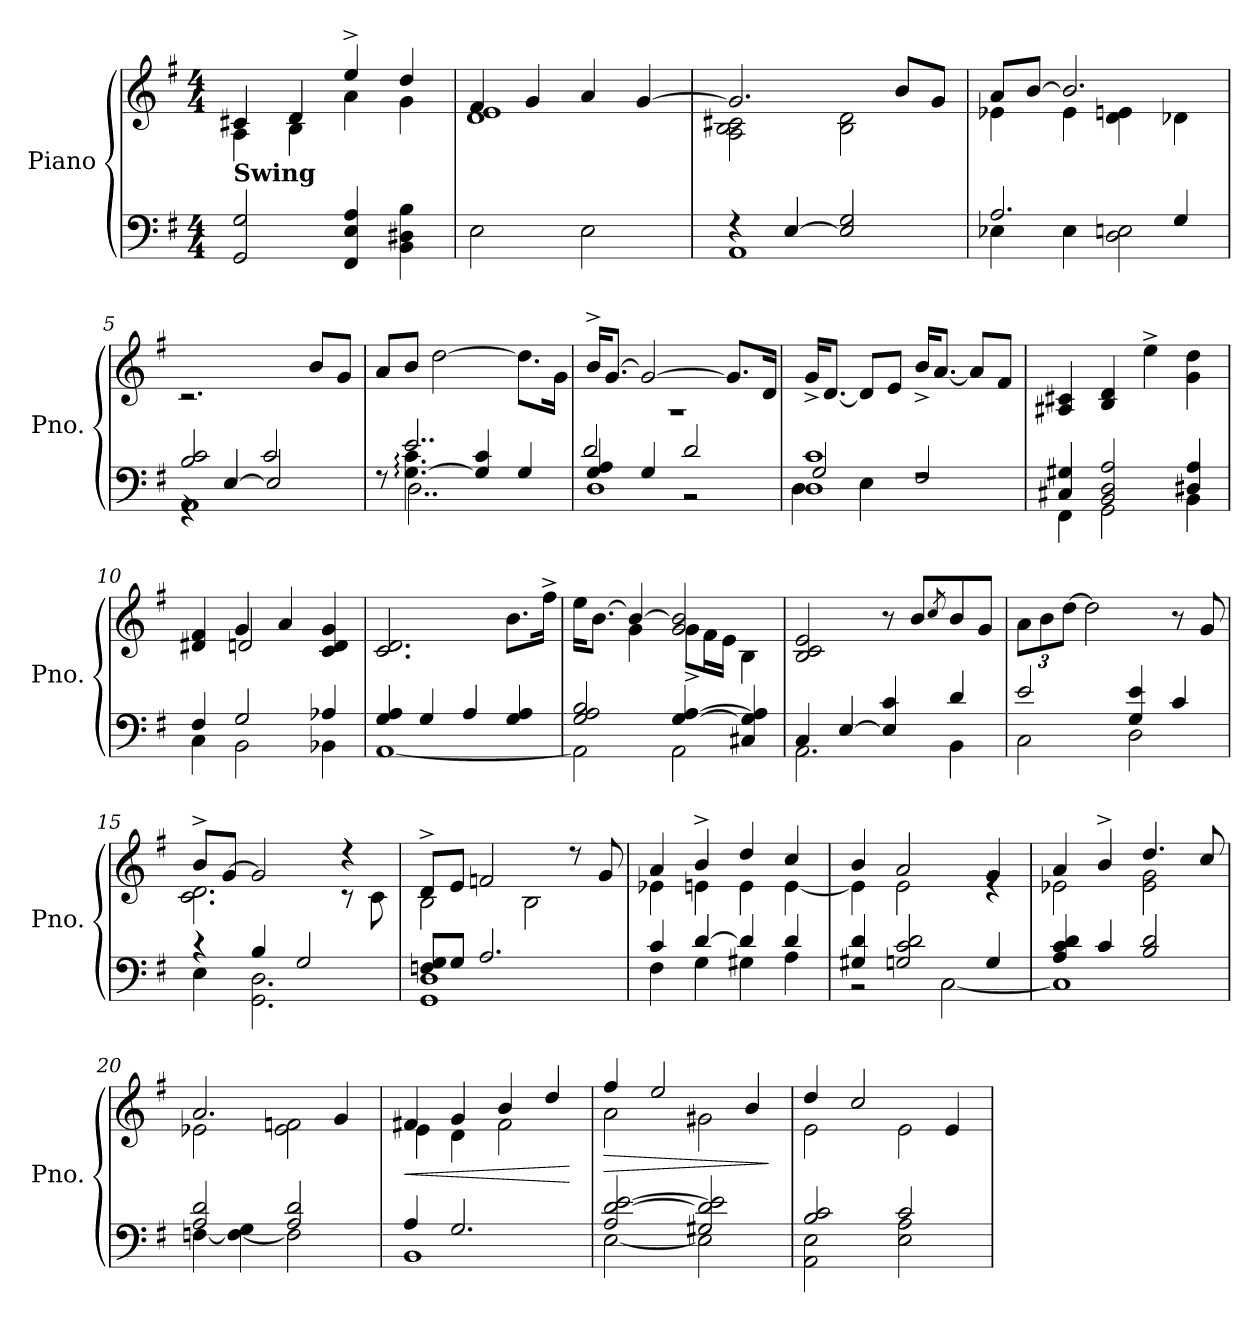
**kern	**kern	**dynam
*part1	*part1	*part1
*staff2	*staff1	*staff1/2
*I"Piano	*	*
*I'Pno.	*	*
*clefF4	*clefG2	*
*k[f#]	*k[f#]	*
*M4/4	*M4/4	*
*MM80	*MM80	*
=1	=1	=1
*	*^	*
!	!LO:TX:b:B:t=Swing	!	!
2GG/ 2G/	4c#X/	4A\	.
.	4d/	4B\	.
4FF#/ 4E/ 4A/	4ee^/	4a\	.
4BB\ 4D#X\ 4B\	4dd/	4g\	.
=2	=2	=2	=2
2E\	4f#/	1d 1e	.
.	4g/	.	.
2E\	4a/	.	.
.	[4g/	.	.
=3	=3	=3	=3
*^	*	*	*
4r	1AA	2.g/]	2A\ 2B\ 2c#X\	.
[4E/	.	.	.	.
2E/] 2G/	.	.	2B\ 2d\	.
.	.	8b/L	.	.
.	.	8g/J	.	.
=4	=4	=4	=4	=4
2.A/	4E-X\	8a/L	4e-X\	.
.	.	[8b/J	.	.
.	4E-\	2.b/]	4e-\	.
.	2D\ 2En\	.	4d\ 4en\	.
4G/	.	.	4d-X\	.
=5	=5	=5	=5	=5
*	*^	*	*	*
4rGG	1AA	2B/ 2c/	2.rc	1ryy	.
[4E/	.	.	.	.	.
2E/]	.	2c/	.	.	.
.	.	.	8b/L	.	.
.	.	.	8g/J	.	.
=6	=6	=6	=6	=6	=6
8rF	8ryy	8ryy	8a/L	1ryy	.
[4.G\: 4.c\:	2..D\	2..e/	8b/J	.	.
.	.	.	[2dd\	.	.
4G/] 4c/	.	.	.	.	.
4G/	.	.	8.dd\L]	.	.
.	.	.	16g\Jk	.	.
!!LO:LB:g=z	!!
=7	=7	=7	=7	=7	=7
4G/ 4A/	1D	2d/	16b^/KL	1r	.
.	.	.	[8.g/J	.	.
4G/	.	.	2g/_	.	.
2rBB	.	2d/	.	.	.
.	.	.	8.g/L]	.	.
.	.	.	16d/Jk	.	.
*	*	*	*v	*v	*
=8	=8	=8	=8	=8
1D 1c	4D\	2G/	16g^/KL	.
.	.	.	[8.d/J	.
.	4E\	.	8d/L]	.
.	.	.	8e/J	.
.	2rF	2F#/	16b^/KL	.
.	.	.	[8.a/J	.
.	.	.	8a/L]	.
.	.	.	8f#/J	.
=9	=9	=9	=9	=9
4C#X/ 4G#X/	4FF#\	1ryy	4A#X/ 4c#X/	.
2BB/ 2D/ 2A/	2GG\	.	4B/ 4d/	.
.	.	.	4ee^\	.
4D#X/ 4A/	4BB\	.	4g\ 4dd\	.
*	*v	*v	*	*
=10	=10	=10	=10
*	*	*^	*
4F#/	4C\	4d#X/ 4f#/	4ryy	.
2G/	2BB\	4g/	2dn/	.
.	.	4a/	.	.
4A-X/	4BB-X\	4c/ 4d/ 4g/	4ryy	.
*	*	*v	*v	*
=11	=11	=11	=11
4G/ 4A/	[1AA	2.c/ 2.d/	.
4G/	.	.	.
4A/	.	.	.
4G/ 4A/	.	8.b\L	.
.	.	16ff#^\Jk	.
!!LO:LB:g=z
=12	=12	=12	=12
*	*	*^	*
2G/ 2A/ 2B/	2AA\]	16ee\KL	4ryy	.
.	.	[8.b\J	.	.
.	.	4b/_	4g\	.
[4G/ [4A/	2AA\	2g/ 2b/]	8g^\L	.
.	.	.	16f#\L	.
.	.	.	16e\JJ	.
4C#X/ 4G/] 4A/]	.	.	4B\	.
*	*	*v	*v	*
=13	=13	=13	=13
4C/	2.AA\	2B/ 2c/ 2e/	.
[4E/	.	.	.
4E/] 4c/	.	8r	.
.	.	8b/L	.
.	.	8qcc/	.
4d/	4BB\	8b/	.
.	.	8g/J	.
=14	=14	=14	=14
*	*	*Xbrackettup	*
2e/	2C\	12a\L	.
.	.	12b\	.
.	.	[12dd\J	.
.	.	2dd\]	.
4G/ 4e/	2D\	.	.
4c/	.	8r	.
.	.	8g/	.
=15	=15	=15	=15
*	*	*^	*
4r	4E\	8b^/L	2.c\ 2.d\	.
.	.	[8g/J	.	.
4B/	2.GG\ 2.D\	2g/]	.	.
2G/	.	.	.	.
.	.	4r	8r	.
.	.	.	8c\	.
=16	=16	=16	=16	=16
8Fn/ 8G/L	1GG 1D	8d^/L	2B\	.
8G/J	.	8e/J	.	.
2.A/	.	2fn/	.	.
.	.	.	2B\	.
.	.	8r	.	.
.	.	8g/	.	.
!!LO:LB:g=z	!!
=17	=17	=17	=17	=17
4c/	4F#\	4a/	4e-X\	.
[4d/	4G\	4b^/	4en\	.
4d/]	4G#X\	4dd/	4e\	.
4d/	4A\	4cc/	[4e\	.
=18	=18	=18	=18	=18
4G#X/ 4d/	2r	4b/	4en\]	.
2Gn/ 2c/ 2d/	.	2a/	2e\	.
.	[2C\	.	.	.
4G/	.	4g/	4re	.
=19	=19	=19	=19	=19
4A/ 4c/ 4d/	1C]	4a/	2e-X\	.
4c/	.	4b^/	.	.
2B/ 2d/	.	4.dd/	2e-\ 2g\	.
.	.	8cc/	.	.
=20	=20	=20	=20	=20
2A/ 2d/	[4Fn\	2.a/	2e-X\	.
.	4F\_ 4G\	.	.	.
2A/ 2d/	2F\]	.	2e-\ 2fn\	.
.	.	4g/	.	.
=21	=21	=21	=21	=21
!	!	!	!	!LO:HP:b
4A/	1BB	4f#X/	4e\	<
2.G/	.	4g/	4d\	.
.	.	4b/	2f#\	.
.	.	4dd/	.	.
*v	*v	*	*	*
*	*v	*v	*
.	.	[
=22	=22	=22
*^	*	*
!	!	!	!LO:HP:b
*	*	*^	*
2A/ [2d/ [2e/	[2E\	4ff#/	2a\	>
.	.	2ee/	.	.
2G#X/ 2d/] 2e/]	2E\]	.	2g#X\	.
.	.	4b/	.	.
*v	*v	*	*	*
*	*v	*v	*
.	.	]
!!LO:LB:g=z
=23	=23	=23
*^	*^	*
2B/ 2c/	2AA\ 2E\	4dd/	2e\	.
.	.	2cc/	.	.
2c/	2E\ 2A\	.	2e\	.
.	.	4e/	.	.
*v	*v	*	*	*
*	*v	*v	*
=	=	=
*-	*-	*-
